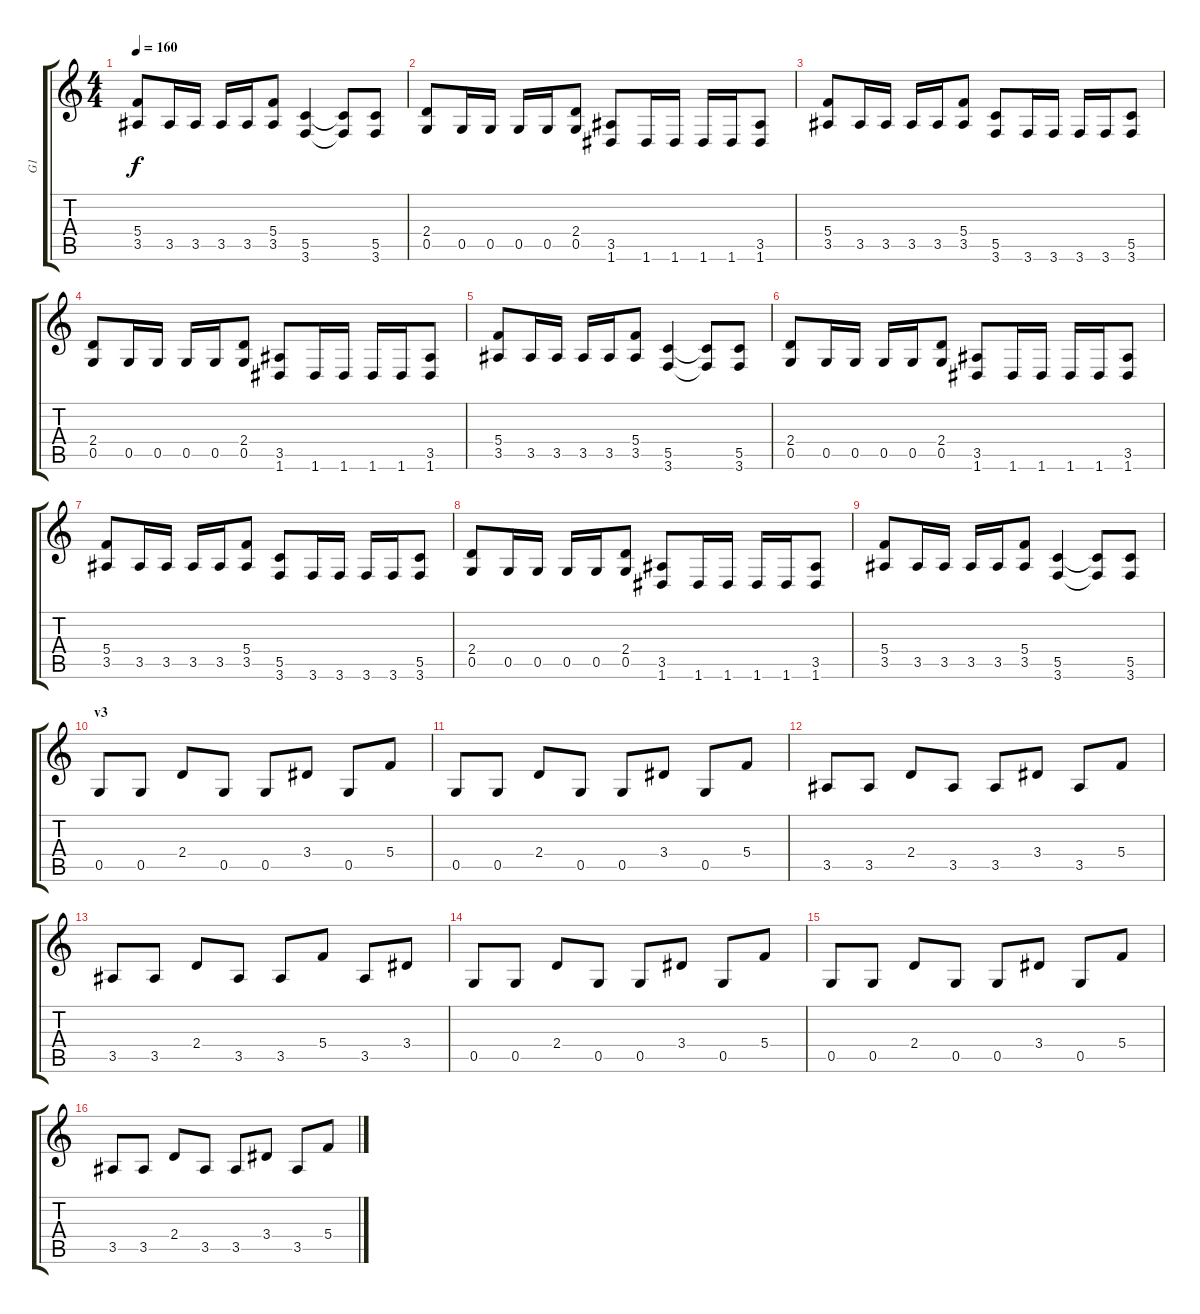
\track ("G1" "G1") {instrument distortionguitar}
\staff {score tabs}
\tuning (D4 A3 F3 C3 G2 D2) {hide}
\ts (4 4)
\tempo 160
\clef g2
\ks c
(5.4 3.5).8{dy f} 3.5.16 3.5.16 3.5.16 3.5.16 (5.4 3.5).8 (5.5 3.6).4 (5.5{t} 3.6{t}).8 (5.5 3.6).8 |
(2.4 0.5).8 0.5.16 0.5.16 0.5.16 0.5.16 (2.4 0.5).8 (3.5 1.6).8 1.6.16 1.6.16 1.6.16 1.6.16 (3.5 1.6).8 |
(5.4 3.5).8 3.5.16 3.5.16 3.5.16 3.5.16 (5.4 3.5).8 (5.5 3.6).8 3.6.16 3.6.16 3.6.16 3.6.16 (5.5 3.6).8 |
(2.4 0.5).8 0.5.16 0.5.16 0.5.16 0.5.16 (2.4 0.5).8 (3.5 1.6).8 1.6.16 1.6.16 1.6.16 1.6.16 (3.5 1.6).8 |
(5.4 3.5).8 3.5.16 3.5.16 3.5.16 3.5.16 (5.4 3.5).8 (5.5 3.6).4 (5.5{t} 3.6{t}).8 (5.5 3.6).8 |
(2.4 0.5).8 0.5.16 0.5.16 0.5.16 0.5.16 (2.4 0.5).8 (3.5 1.6).8 1.6.16 1.6.16 1.6.16 1.6.16 (3.5 1.6).8 |
(5.4 3.5).8 3.5.16 3.5.16 3.5.16 3.5.16 (5.4 3.5).8 (5.5 3.6).8 3.6.16 3.6.16 3.6.16 3.6.16 (5.5 3.6).8 |
(2.4 0.5).8 0.5.16 0.5.16 0.5.16 0.5.16 (2.4 0.5).8 (3.5 1.6).8 1.6.16 1.6.16 1.6.16 1.6.16 (3.5 1.6).8 |
(5.4 3.5).8 3.5.16 3.5.16 3.5.16 3.5.16 (5.4 3.5).8 (5.5 3.6).4 (5.5{t} 3.6{t}).8 (5.5 3.6).8 |
\section ("" "v3")
0.5.8 0.5.8 2.4.8 0.5.8 0.5.8 3.4.8 0.5.8 5.4.8 |
0.5.8 0.5.8 2.4.8 0.5.8 0.5.8 3.4.8 0.5.8 5.4.8 |
3.5.8 3.5.8 2.4.8 3.5.8 3.5.8 3.4.8 3.5.8 5.4.8 |
3.5.8 3.5.8 2.4.8 3.5.8 3.5.8 5.4.8 3.5.8 3.4.8 |
0.5.8 0.5.8 2.4.8 0.5.8 0.5.8 3.4.8 0.5.8 5.4.8 |
0.5.8 0.5.8 2.4.8 0.5.8 0.5.8 3.4.8 0.5.8 5.4.8 |
3.5.8 3.5.8 2.4.8 3.5.8 3.5.8 3.4.8 3.5.8 5.4.8
